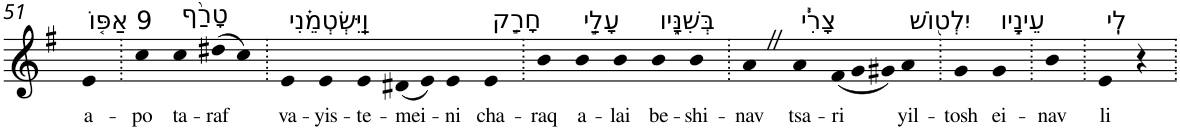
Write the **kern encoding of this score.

**kern	**text
*part1	*part1
*staff1	*staff1
*I"Piano	*
*I'Pno	*
!!LO:PB:g=z
*clefG2	*
*k[f#]	*
*G:	*
=51	=51
!LO:TX:a:t=9 אַפּ֤וֹ	!
!	!LO:LY:b
4e	a-
=52.	=52.
!	!LO:LY:b
4cc	-po
!LO:TX:a:t=טָרַ֨ף	!
!	!LO:LY:b
4cc	ta-
!	!LO:LY:b
(8dd#X	-raf
8cc)	.
=53.	=53.
!LO:TX:a:t=וַֽיִּשְׂטְמֵ֗נִי	!
!	!LO:LY:b
4e	va-
!	!LO:LY:b
4e	-yis-
!	!LO:LY:b
4e	-te-
!	!LO:LY:b
(8d#X	-mei-
8e)	.
!	!LO:LY:b
4e	-ni
!LO:TX:a:t=חָרַ֣ק	!
!	!LO:LY:b
4e	cha-
=54.	=54.
!	!LO:LY:b
4b	-raq
!LO:TX:a:t=עָלַ֣י	!
!	!LO:LY:b
4b	a-
!	!LO:LY:b
4b	-lai
!LO:TX:a:t=בְּשִׁנָּ֑יו	!
!	!LO:LY:b
4b	be-
!	!LO:LY:b
4b	-shi-
=55.	=55.
!	!LO:LY:b
4aZ	-nav
!LO:TX:a:t=צָרִ֓י	!
!	!LO:LY:b
4a	tsa-
!	!LO:LY:b
(12f#	-ri
12g	.
12g#X)	.
!LO:TX:a:t=יִלְט֖וֹשׁ	!
!	!LO:LY:b
4a	yil-
=56.	=56.
!	!LO:LY:b
4g	-tosh
!LO:TX:a:t=עֵינָ֣יו	!
!	!LO:LY:b
4g	ei-
=57.	=57.
!	!LO:LY:b
4b	-nav
=58.	=58.
!LO:TX:a:t=לִֽי	!
!	!LO:LY:b
4e	li
4r	.
=.	=.
*-	*-
